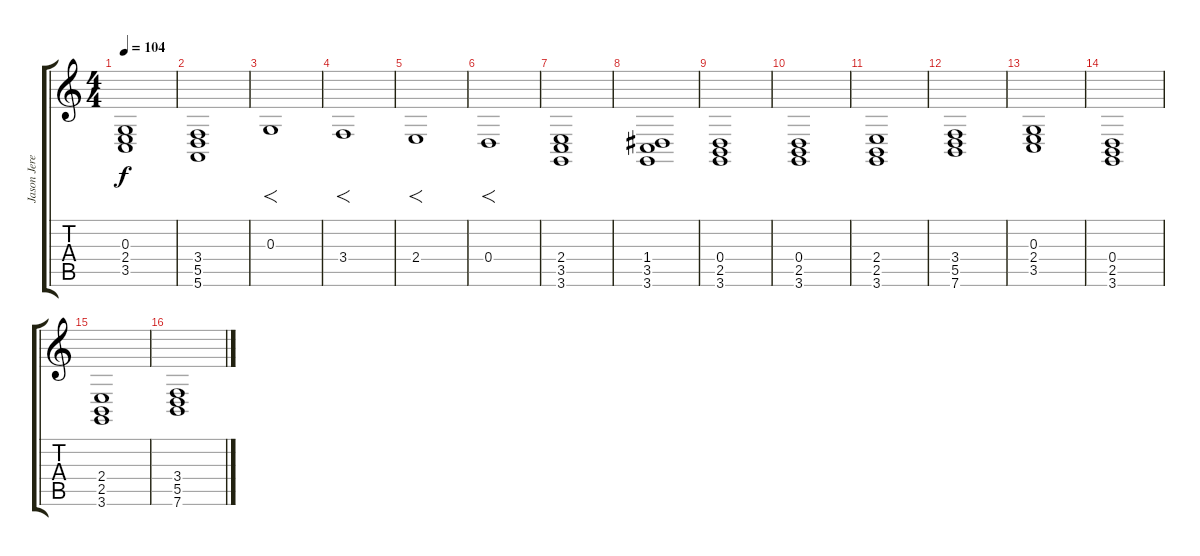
\track ("Jason Jeremy Freese(keyboard)" "Jason Jere") {instrument brightacousticpiano}
\staff {score tabs}
\tuning (E4 B3 G3 D3 A2 E2) {hide}
\ts (4 4)
\tempo 104
\clef g2
\ks c
(0.3 2.4 3.5).1{dy f} |
(3.4 5.5 5.6).1 |
0.3.1{f} |
3.4.1{f} |
2.4.1{f} |
0.4.1{f} |
(2.4 3.5 3.6).1{instrument brightacousticpiano} |
(1.4 3.5 3.6).1 |
(0.4 2.5 3.6).1 |
(0.4 2.5 3.6).1 |
(2.4 2.5 3.6).1 |
(3.4 5.5 7.6).1 |
(0.3 2.4 3.5).1 |
(0.4 2.5 3.6).1 |
(2.4 2.5 3.6).1 |
(3.4 5.5 7.6).1
